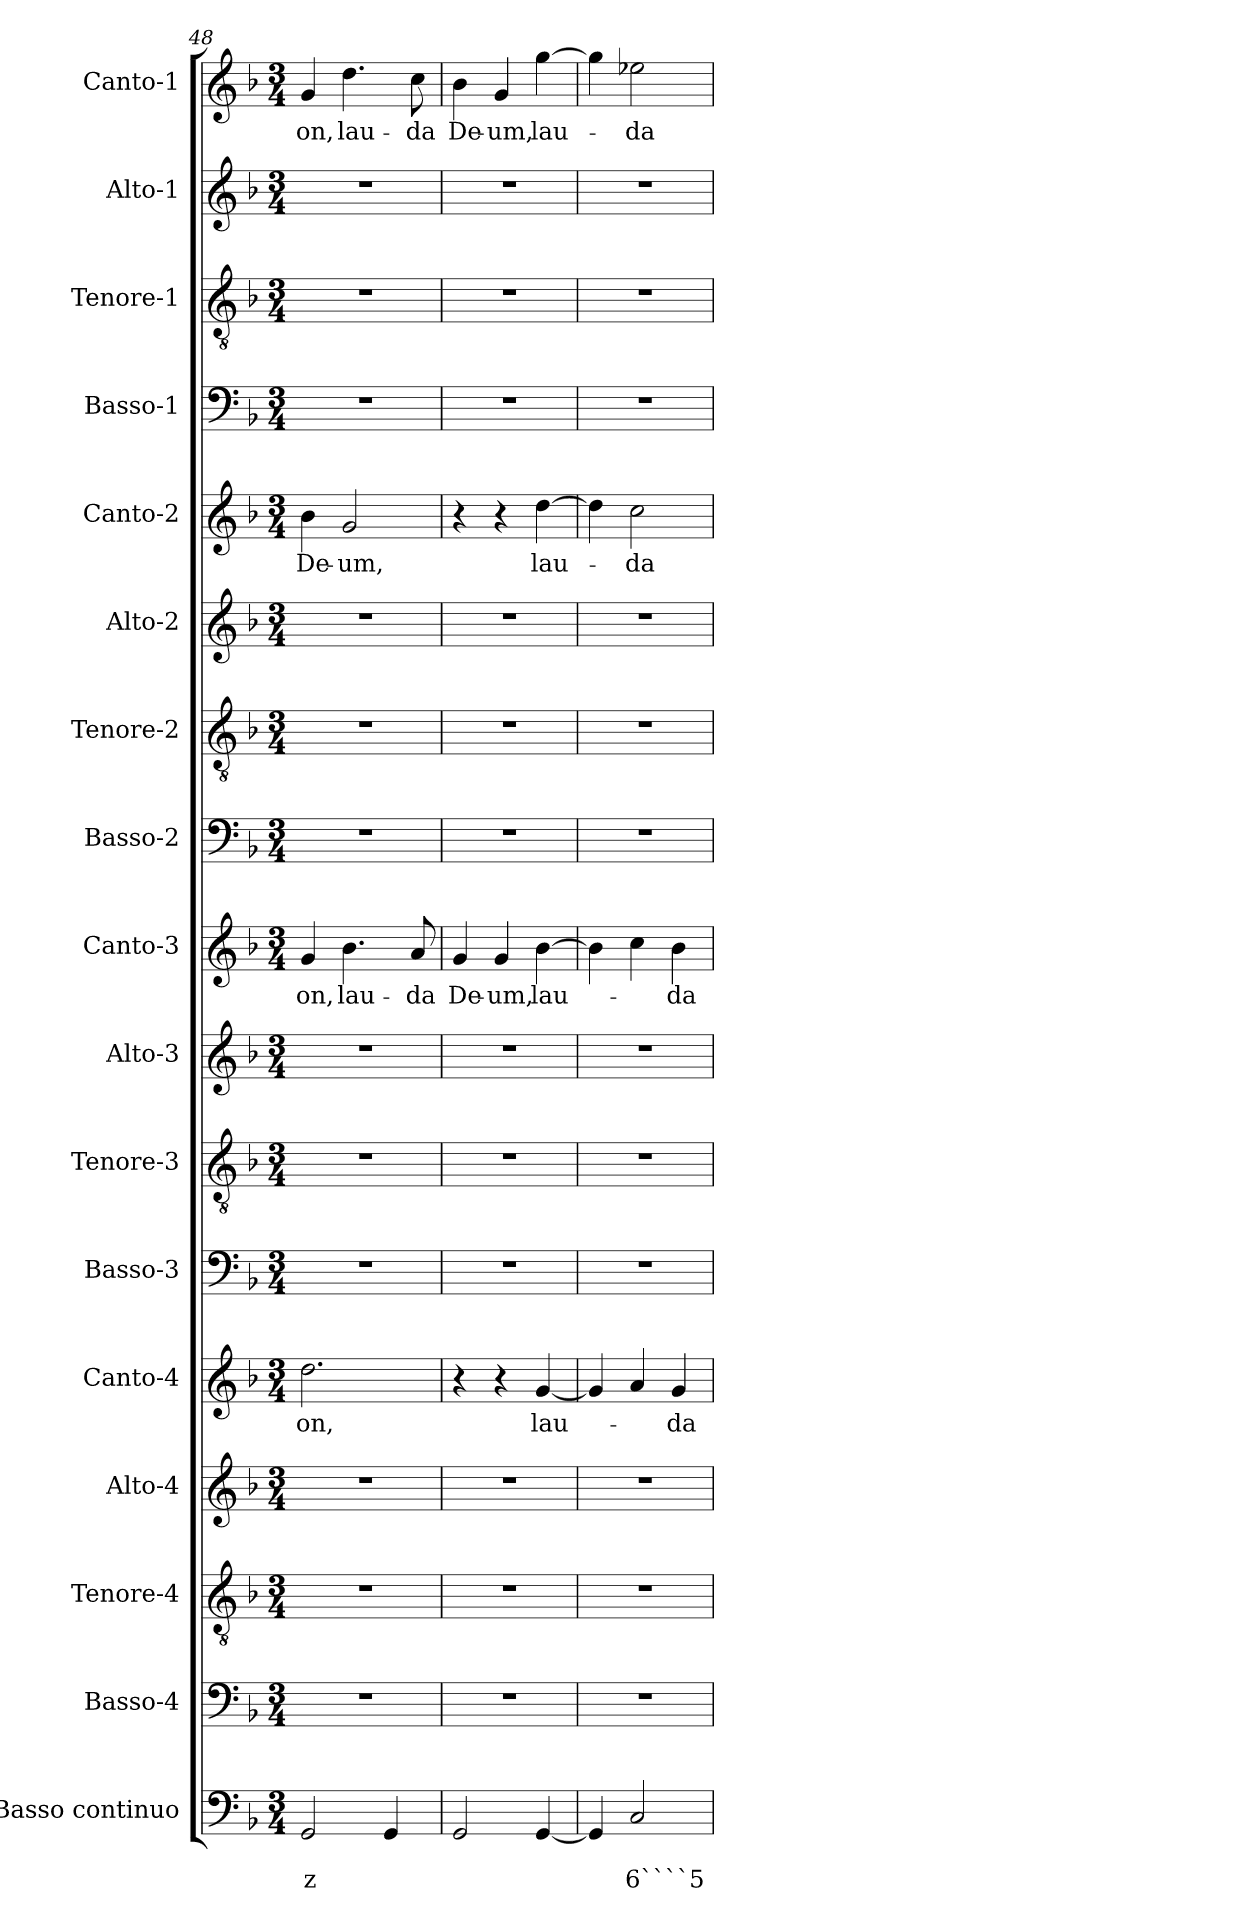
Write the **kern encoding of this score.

**kern	**text	**text	**kern	**kern	**kern	**kern	**text	**kern	**kern	**kern	**kern	**text	**kern	**kern	**kern	**kern	**text	**kern	**kern	**kern	**kern	**text
*part17	*part17	*part17	*part16	*part15	*part14	*part13	*part13	*part12	*part11	*part10	*part9	*part9	*part8	*part7	*part6	*part5	*part5	*part4	*part3	*part2	*part1	*part1
*staff17	*staff17	*staff17	*staff16	*staff15	*staff14	*staff13	*staff13	*staff12	*staff11	*staff10	*staff9	*staff9	*staff8	*staff7	*staff6	*staff5	*staff5	*staff4	*staff3	*staff2	*staff1	*staff1
*I"Basso continuo	*	*	*I"Basso-4	*I"Tenore-4	*I"Alto-4	*I"Canto-4	*	*I"Basso-3	*I"Tenore-3	*I"Alto-3	*I"Canto-3	*	*I"Basso-2	*I"Tenore-2	*I"Alto-2	*I"Canto-2	*	*I"Basso-1	*I"Tenore-1	*I"Alto-1	*I"Canto-1	*
*I'BC	*	*	*I'B4	*I'T4	*I'A4	*I'C4	*	*I'B3	*I'T3	*I'A3	*I'C3	*	*I'B2	*I'T2	*I'A2	*I'C2	*	*I'B1	*I'T1	*I'A1	*I'C1	*
*clefF4	*	*	*clefF4	*clefGv2	*clefG2	*clefG2	*	*clefF4	*clefGv2	*clefG2	*clefG2	*	*clefF4	*clefGv2	*clefG2	*clefG2	*	*clefF4	*clefGv2	*clefG2	*clefG2	*
*k[b-]	*	*	*k[b-]	*k[b-]	*k[b-]	*k[b-]	*	*k[b-]	*k[b-]	*k[b-]	*k[b-]	*	*k[b-]	*k[b-]	*k[b-]	*k[b-]	*	*k[b-]	*k[b-]	*k[b-]	*k[b-]	*
*F:	*	*	*F:	*F:	*F:	*F:	*	*F:	*F:	*F:	*F:	*	*F:	*F:	*F:	*F:	*	*F:	*F:	*F:	*F:	*
*M3/4	*	*	*M3/4	*M3/4	*M3/4	*M3/4	*	*M3/4	*M3/4	*M3/4	*M3/4	*	*M3/4	*M3/4	*M3/4	*M3/4	*	*M3/4	*M3/4	*M3/4	*M3/4	*
=48	=48	=48	=48	=48	=48	=48	=48	=48	=48	=48	=48	=48	=48	=48	=48	=48	=48	=48	=48	=48	=48	=48
!	!	!LO:LY:b	!	!	!	!	!	!	!	!	!	!	!	!	!	!	!	!	!	!	!	!
!	!	!	!	!	!	!	!LO:LY:b	!	!	!	!	!	!	!	!	!	!	!	!	!	!	!
!	!	!	!	!	!	!	!	!	!	!	!	!LO:LY:b	!	!	!	!	!	!	!	!	!	!
!	!	!	!	!	!	!	!	!	!	!	!	!	!	!	!	!	!LO:LY:b	!	!	!	!	!
!	!	!	!	!	!	!	!	!	!	!	!	!	!	!	!	!	!	!	!	!	!	!LO:LY:b
2GG/	.	z	2.r	2.r	2.r	2.dd\	-on,	2.r	2.r	2.r	4g/	-on,	2.r	2.r	2.r	4b-\	De-	2.r	2.r	2.r	4g/	-on,
!	!	!	!	!	!	!	!	!	!	!	!	!LO:LY:b	!	!	!	!	!	!	!	!	!	!
!	!	!	!	!	!	!	!	!	!	!	!	!	!	!	!	!	!LO:LY:b	!	!	!	!	!
!	!	!	!	!	!	!	!	!	!	!	!	!	!	!	!	!	!	!	!	!	!	!LO:LY:b
.	.	.	.	.	.	.	.	.	.	.	4.b-\	lau-	.	.	.	2g/	-um,	.	.	.	4.dd\	lau-
4GG/	.	.	.	.	.	.	.	.	.	.	.	.	.	.	.	.	.	.	.	.	.	.
!	!	!	!	!	!	!	!	!	!	!	!	!LO:LY:b	!	!	!	!	!	!	!	!	!	!
!	!	!	!	!	!	!	!	!	!	!	!	!	!	!	!	!	!	!	!	!	!	!LO:LY:b
.	.	.	.	.	.	.	.	.	.	.	8a/	-da	.	.	.	.	.	.	.	.	8cc\	-da
=49	=49	=49	=49	=49	=49	=49	=49	=49	=49	=49	=49	=49	=49	=49	=49	=49	=49	=49	=49	=49	=49	=49
!	!	!	!	!	!	!	!	!	!	!	!	!LO:LY:b	!	!	!	!	!	!	!	!	!	!
!	!	!	!	!	!	!	!	!	!	!	!	!	!	!	!	!	!	!	!	!	!	!LO:LY:b
2GG/	.	.	2.r	2.r	2.r	4r	.	2.r	2.r	2.r	4g/	De-	2.r	2.r	2.r	4r	.	2.r	2.r	2.r	4b-\	De-
!	!	!	!	!	!	!	!	!	!	!	!	!LO:LY:b	!	!	!	!	!	!	!	!	!	!
!	!	!	!	!	!	!	!	!	!	!	!	!	!	!	!	!	!	!	!	!	!	!LO:LY:b
.	.	.	.	.	.	4r	.	.	.	.	4g/	-um,	.	.	.	4r	.	.	.	.	4g/	-um,
!	!	!	!	!	!	!	!LO:LY:b	!	!	!	!	!	!	!	!	!	!	!	!	!	!	!
!	!	!	!	!	!	!	!	!	!	!	!	!LO:LY:b	!	!	!	!	!	!	!	!	!	!
!	!	!	!	!	!	!	!	!	!	!	!	!	!	!	!	!	!LO:LY:b	!	!	!	!	!
!	!	!	!	!	!	!	!	!	!	!	!	!	!	!	!	!	!	!	!	!	!	!LO:LY:b
[4GG/	.	.	.	.	.	[4g/	lau-	.	.	.	[4b-\	lau-	.	.	.	[4dd\	lau-	.	.	.	[4gg\	lau-
=50	=50	=50	=50	=50	=50	=50	=50	=50	=50	=50	=50	=50	=50	=50	=50	=50	=50	=50	=50	=50	=50	=50
4GG/]	.	.	2.r	2.r	2.r	4g/]	.	2.r	2.r	2.r	4b-\]	.	2.r	2.r	2.r	4dd\]	.	2.r	2.r	2.r	4gg\]	.
!	!	!LO:LY:b	!	!	!	!	!	!	!	!	!	!	!	!	!	!	!	!	!	!	!	!
!	!	!	!	!	!	!	!	!	!	!	!	!	!	!	!	!	!LO:LY:b	!	!	!	!	!
!	!	!	!	!	!	!	!	!	!	!	!	!	!	!	!	!	!	!	!	!	!	!LO:LY:b
2C/	.	6````5	.	.	.	4a/	.	.	.	.	4cc\	.	.	.	.	2cc\	-da	.	.	.	2ee-X\	-da
!	!	!	!	!	!	!	!LO:LY:b	!	!	!	!	!	!	!	!	!	!	!	!	!	!	!
!	!	!	!	!	!	!	!	!	!	!	!	!LO:LY:b	!	!	!	!	!	!	!	!	!	!
.	.	.	.	.	.	4g/	-da	.	.	.	4b-\	-da	.	.	.	.	.	.	.	.	.	.
=	=	=	=	=	=	=	=	=	=	=	=	=	=	=	=	=	=	=	=	=	=	=
*-	*-	*-	*-	*-	*-	*-	*-	*-	*-	*-	*-	*-	*-	*-	*-	*-	*-	*-	*-	*-	*-	*-
